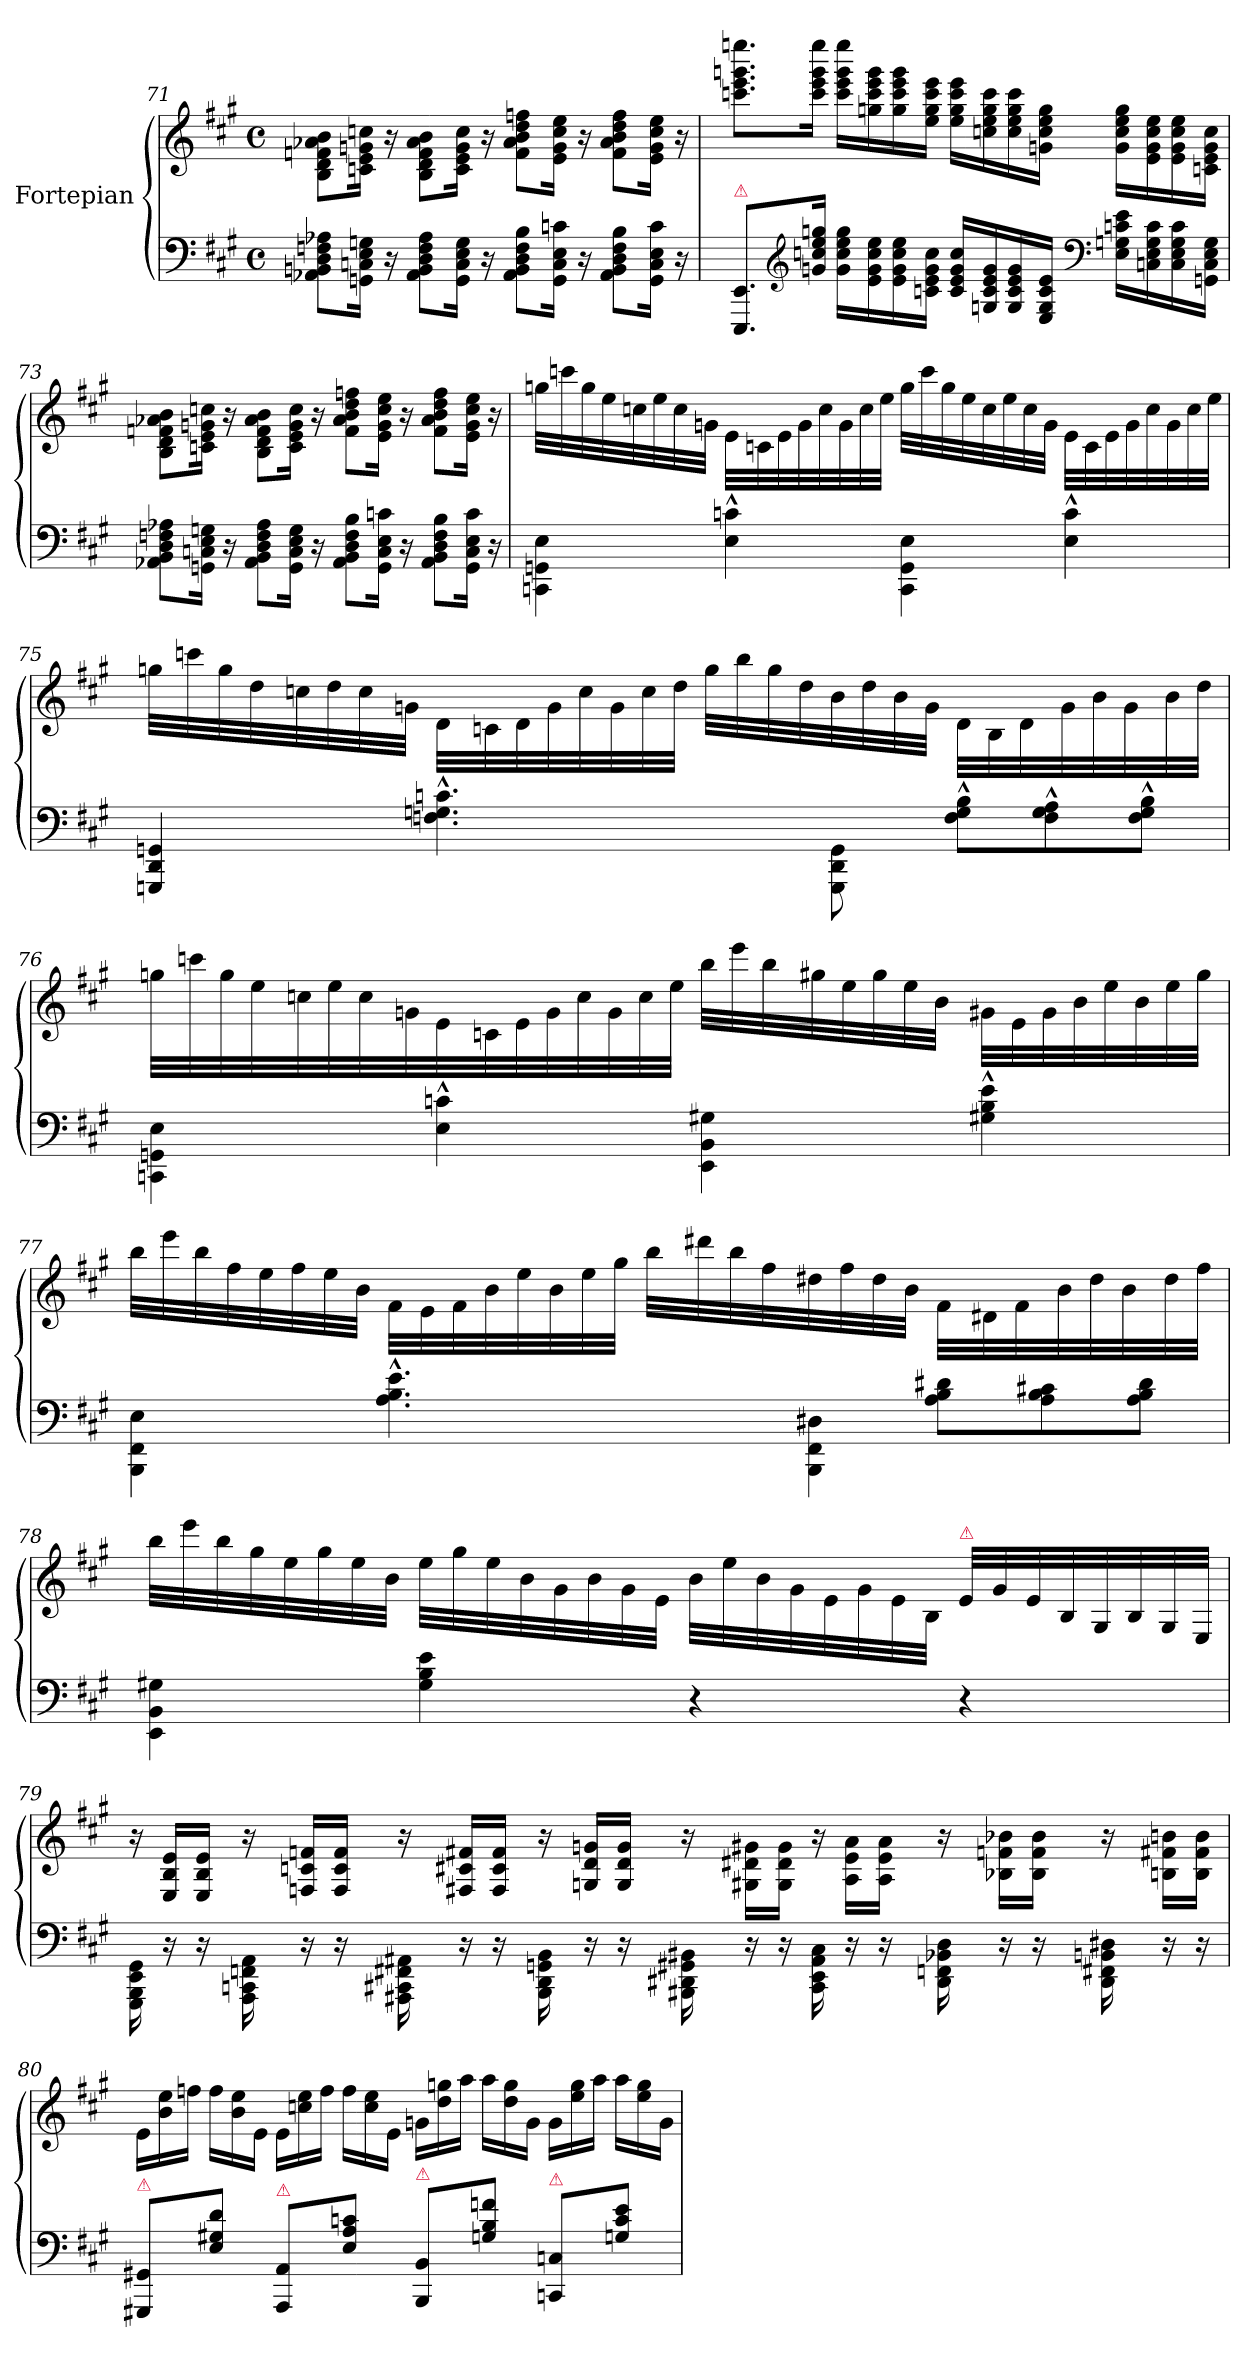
**kern	**kern
*part2	*part1
*staff2	*staff1
*I"Fortepian	*I"Fortepian
*clefF4	*clefG2
*k[f#c#g#]	*k[f#c#g#]
*f#:	*f#:
*M4/4	*M4/4
*met(c)	*met(c)
=71	=71
8AA-X\ 8BBn\ 8D\ 8Fn\ 8A-X\L	8B\ 8d\ 8fn\ 8a-X\ 8b\L
16GGn\ 16Cn\ 16E\ 16Gn\Jk	16cn\ 16e\ 16gn\ 16ccn\Jk
16r	16r
8AA-\ 8BB\ 8D\ 8F\ 8A-\L	8B\ 8d\ 8f\ 8a-\ 8b\L
16GG\ 16C\ 16E\ 16G\Jk	16c\ 16e\ 16g\ 16cc\Jk
16r	16r
8AA-\ 8BB\ 8D\ 8F\ 8B\L	8f\ 8a-\ 8b\ 8dd\ 8ffn\L
16GG\ 16C\ 16E\ 16cn\Jk	16e\ 16g\ 16cc\ 16ee\Jk
16r	16r
8AA-\ 8BB\ 8D\ 8F\ 8B\L	8f\ 8a-\ 8b\ 8dd\ 8ff\L
16GG\ 16C\ 16E\ 16c\Jk	16e\ 16g\ 16cc\ 16ee\Jk
16r	16r
=72	=72
!LO:TX:a:color=crimson:t=⚠	!
8.EEE/ 8.EE/L	8.cccn\ 8.eee\ 8.gggn\ 8.eeeen\L
*clefG2	*
16gn\ 16ccn\ 16ee\ 16ggn\Jk	16ccc\ 16eee\ 16ggg\ 16eeee\Jk
16g\ 16cc\ 16ee\ 16gg\LL	16ccc\ 16eee\ 16ggg\ 16eeee\LL
16e\ 16g\ 16cc\ 16ee\	16ggn\ 16ccc\ 16eee\ 16ggg\
16e\ 16g\ 16cc\ 16ee\	16gg\ 16ccc\ 16eee\ 16ggg\
16cn\ 16e\ 16g\ 16cc\JJ	16ee\ 16gg\ 16ccc\ 16eee\JJ
16c/ 16e/ 16g/ 16cc/LL	16ee\ 16gg\ 16ccc\ 16eee\LL
16Gn/ 16c/ 16e/ 16g/	16ccn\ 16ee\ 16gg\ 16ccc\
16G/ 16c/ 16e/ 16g/	16cc\ 16ee\ 16gg\ 16ccc\
16E/ 16G/ 16c/ 16e/JJ	16gn\ 16cc\ 16ee\ 16gg\JJ
*clefF4	*
16E\ 16Gn\ 16cn\ 16e\LL	16g\ 16cc\ 16ee\ 16gg\LL
16Cn\ 16E\ 16G\ 16c\	16e\ 16g\ 16cc\ 16ee\
16C\ 16E\ 16G\ 16c\	16e\ 16g\ 16cc\ 16ee\
16GGn\ 16C\ 16E\ 16G\JJ	16cn\ 16e\ 16g\ 16cc\JJ
=73	=73
8AA-X\ 8BB\ 8D\ 8Fn\ 8A-X\L	8B\ 8d\ 8fn\ 8a-X\ 8b\L
16GGn\ 16Cn\ 16E\ 16Gn\Jk	16cn\ 16e\ 16gn\ 16ccn\Jk
16r	16r
8AA-\ 8BB\ 8D\ 8F\ 8A-\L	8B\ 8d\ 8f\ 8a-\ 8b\L
16GG\ 16C\ 16E\ 16G\Jk	16c\ 16e\ 16g\ 16cc\Jk
16r	16r
8AA-\ 8BB\ 8D\ 8F\ 8B\L	8f\ 8a-\ 8b\ 8dd\ 8ffn\L
16GG\ 16C\ 16E\ 16cn\Jk	16e\ 16g\ 16cc\ 16ee\Jk
16r	16r
8AA-\ 8BB\ 8D\ 8F\ 8B\L	8f\ 8a-\ 8b\ 8dd\ 8ff\L
16GG\ 16C\ 16E\ 16c\Jk	16e\ 16g\ 16cc\ 16ee\Jk
16r	16r
=74	=74
4CCn\ 4GGn\ 4E\	32ggn\LLL
.	32cccn\
.	32gg\
.	32ee\
.	32ccn\
.	32ee\
.	32cc\
.	32gn\JJJ
4E^^\ 4cn^^\	32e\LLL
.	32cn\
.	32e\
.	32g\
.	32cc\
.	32g\
.	32cc\
.	32ee\JJJ
4CC\ 4GG\ 4E\	32gg\LLL
.	32ccc\
.	32gg\
.	32ee\
.	32cc\
.	32ee\
.	32cc\
.	32g\JJJ
4E^^\ 4c^^\	32e\LLL
.	32c\
.	32e\
.	32g\
.	32cc\
.	32g\
.	32cc\
.	32ee\JJJ
=75	=75
4GGGn/ 4DD/ 4GGn/	32ggn\LLL
.	32cccn\
.	32gg\
.	32dd\
.	32ccn\
.	32dd\
.	32cc\
.	32gn\JJJ
4.Fn^^\ 4.Gn^^\ 4.cn^^\	32d\LLL
.	32cn\
.	32d\
.	32g\
.	32cc\
.	32g\
.	32cc\
.	32dd\JJJ
.	32gg\LLL
.	32bb\
.	32gg\
.	32dd\
8GGG\ 8DD\ 8GG\	32b\
.	32dd\
.	32b\
.	32g\JJJ
*Xtuplet	*
12F^^\ 12G^^\ 12B^^\L	32d\LLL
.	32B\
.	32d\
12F^^\ 12G^^\ 12A^^\	.
.	32g\
.	32b\
.	32g\
12F^^\ 12G^^\ 12B^^\J	.
.	32b\
.	32dd\JJJ
=76	=76
4CCn\ 4GGn\ 4E\	32ggn\LLL
.	32cccn\
.	32gg\
.	32ee\
.	32ccn\
.	32ee\
.	32cc\
.	32gn\
4E^^\ 4cn^^\	32e\
.	32cn\
.	32e\
.	32g\
.	32cc\
.	32g\
.	32cc\
.	32ee\JJJ
4EE\ 4BB\ 4G#X\	32bb\LLL
.	32eee\
.	32bb\
.	32gg#X\
.	32ee\
.	32gg#\
.	32ee\
.	32b\JJJ
4G#X^^\ 4B^^\ 4e^^\	32g#X\LLL
.	32e\
.	32g#\
.	32b\
.	32ee\
.	32b\
.	32ee\
.	32gg#\JJJ
=77	=77
4BBB\ 4FF#\ 4E\	32bb\LLL
.	32eee\
.	32bb\
.	32ff#\
.	32ee\
.	32ff#\
.	32ee\
.	32b\JJJ
4.A^^\ 4.B^^\ 4.e^^\	32f#\LLL
.	32e\
.	32f#\
.	32b\
.	32ee\
.	32b\
.	32ee\
.	32gg#\JJJ
.	32bb\LLL
.	32ddd#X\
.	32bb\
.	32ff#\
!LO:N:vis=4	!
8BBB\ 8FF#\ 8D#X\	32dd#X\
.	32ff#\
.	32dd#\
.	32b\JJJ
12A\ 12B\ 12d#X\L	32f#\LLL
.	32d#X\
.	32f#\
12A\ 12B\ 12c#X\	.
.	32b\
.	32dd#\
.	32b\
12A\ 12B\ 12d#\J	.
.	32dd#\
.	32ff#\JJJ
=78	=78
4EE\ 4BB\ 4G#X\	32bb\LLL
.	32eee\
.	32bb\
.	32gg#\
.	32ee\
.	32gg#\
.	32ee\
.	32b\JJJ
4G#\ 4B\ 4e\	32ee\LLL
.	32gg#\
.	32ee\
.	32b\
.	32g#\
.	32b\
.	32g#\
.	32e\JJJ
4r	32b\LLL
.	32ee\
.	32b\
.	32g#\
.	32e\
.	32g#\
.	32e\
.	32B\JJJ
!	!LO:TX:a:color=crimson:t=⚠
4r	32e\LLL
.	32g#\
.	32e\
.	32B\
.	32G#/
.	32B/
.	32G#/
.	32E/JJJ
=79	=79
*	*Xtuplet
24GGG#\ 24BBB\ 24EE\ 24GG#\	24r
24r	24E/ 24B/ 24e/LL
24r	24E/ 24B/ 24e/JJ
24AAA\ 24CCn\ 24FFn\ 24AA\	24r
24r	24Fn/ 24cn/ 24fn/LL
24r	24F/ 24c/ 24f/JJ
24AAA#X\ 24CC#X\ 24FF#X\ 24AA#X\	24r
24r	24F#X/ 24c#X/ 24f#X/LL
24r	24F#/ 24c#/ 24f#/JJ
24BBB\ 24DD\ 24GGn\ 24BB\	24r
24r	24Gn/ 24d/ 24gn/LL
24r	24G/ 24d/ 24g/JJ
24BBB#X\ 24DD#X\ 24GG#X\ 24BB#X\	24r
24r	24G#X\ 24d#X\ 24g#X\LL
24r	24G#\ 24d#\ 24g#\JJ
24CC#\ 24EE\ 24AA#\ 24C#\	24r
24r	24A\ 24e\ 24a\LL
24r	24A\ 24e\ 24a\JJ
24DD#\ 24FFn\ 24BB-X\ 24D\	24r
24r	24B-X\ 24fn\ 24b-X\LL
24r	24B-\ 24f\ 24b-\JJ
24DD#\ 24FF#X\ 24BBn\ 24D#X\	24r
24r	24Bn\ 24f#X\ 24bn\LL
24r	24B\ 24f#\ 24b\JJ
=80	=80
!LO:TX:a:color=crimson:t=⚠	!
8GGG#X/ 8GG#X/L	24e\LL
.	24b\ 24ee\
.	24ffn\JJ
8E\ 8G#X\ 8d\J	24ff\LL
.	24b\ 24ee\
.	24e\JJ
!LO:TX:a:color=crimson:t=⚠	!
8AAA/ 8AA/L	24e\LL
.	24ccn\ 24ee\
.	24ff\JJ
8E\ 8A\ 8cn\J	24ff\LL
.	24cc\ 24ee\
.	24e\JJ
!LO:TX:a:color=crimson:t=⚠	!
8BBB/ 8BB/L	24gn\LL
.	24dd\ 24ggn\
.	24aa\JJ
8Gn\ 8B\ 8fn\J	24aa\LL
.	24dd\ 24gg\
.	24g\JJ
!LO:TX:a:color=crimson:t=⚠	!
8CCn/ 8Cn/L	24g\LL
.	24ee\ 24gg\
.	24aa\JJ
8Gn\ 8c\ 8e\J	24aa\LL
.	24ee\ 24gg\
.	24g\JJ
=	=
*-	*-
